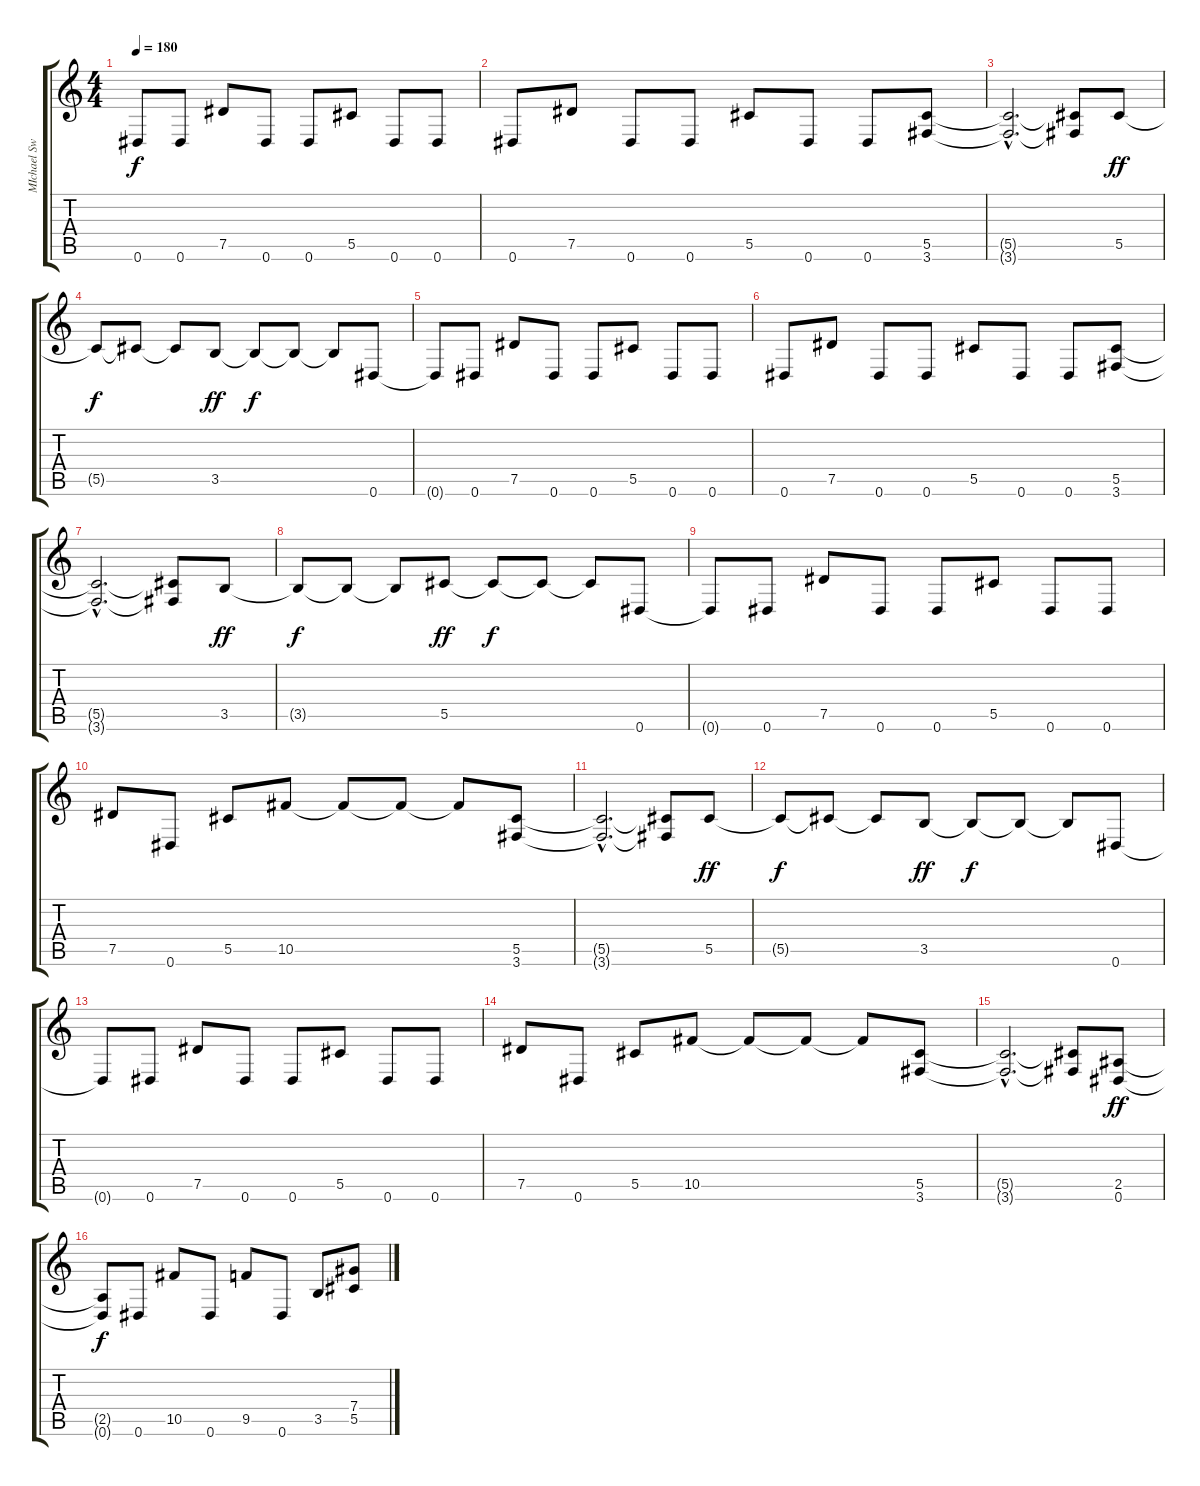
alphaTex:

\track ("MIchael Sweet" "MIchael Sw") {instrument distortionguitar}
\staff {score tabs}
\tuning (Eb4 Bb3 Gb3 Db3 Ab2 Eb2) {hide}
\ts (4 4)
\tempo 180
\clef g2
\ks c
0.6{t}.8{dy f} 0.6.8 7.5.8 0.6.8 0.6.8 5.5.8 0.6.8 0.6.8 |
0.6.8 7.5.8 0.6.8 0.6.8 5.5.8 0.6.8 0.6.8 (5.5 3.6).8 |
(5.5{hac t} 3.6{hac t}).2{d} (5.5{t} 3.6{t}).8 5.5.8{dy ff} |
5.5{t}.8{dy f} 5.5{t}.8 5.5{t}.8 3.5.8{dy ff} 3.5{t}.8{dy f} 3.5{t}.8 3.5{t}.8 0.6.8 |
0.6{t}.8 0.6.8 7.5.8 0.6.8 0.6.8 5.5.8 0.6.8 0.6.8 |
0.6.8 7.5.8 0.6.8 0.6.8 5.5.8 0.6.8 0.6.8 (5.5 3.6).8 |
(5.5{hac t} 3.6{hac t}).2{d} (5.5{t} 3.6{t}).8 3.5.8{dy ff} |
3.5{t}.8{dy f} 3.5{t}.8 3.5{t}.8 5.5.8{dy ff} 5.5{t}.8{dy f} 5.5{t}.8 5.5{t}.8 0.6.8 |
0.6{t}.8 0.6.8 7.5.8 0.6.8 0.6.8 5.5.8 0.6.8 0.6.8 |
7.5.8 0.6.8 5.5.8 10.5.8 10.5{t}.8 10.5{t}.8 10.5{t}.8 (5.5 3.6).8 |
(5.5{hac t} 3.6{hac t}).2{d} (5.5{t} 3.6{t}).8 5.5.8{dy ff} |
5.5{t}.8{dy f} 5.5{t}.8 5.5{t}.8 3.5.8{dy ff} 3.5{t}.8{dy f} 3.5{t}.8 3.5{t}.8 0.6.8 |
0.6{t}.8 0.6.8 7.5.8 0.6.8 0.6.8 5.5.8 0.6.8 0.6.8 |
7.5.8 0.6.8 5.5.8 10.5.8 10.5{t}.8 10.5{t}.8 10.5{t}.8 (5.5 3.6).8 |
(5.5{hac t} 3.6{hac t}).2{d} (5.5{t} 3.6{t}).8 (2.5 0.6).8{dy ff} |
(2.5{t} 0.6{t}).8{dy f} 0.6.8 10.5.8 0.6.8 9.5.8 0.6.8 3.5.8 (7.4 5.5).8
